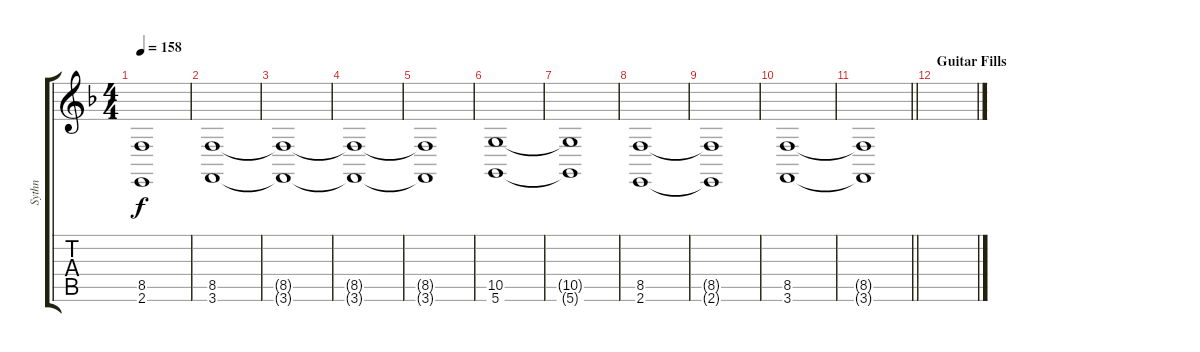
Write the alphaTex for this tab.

\track ("Sythn" "Sythn") {instrument pad2warm}
\staff {score tabs}
\tuning (E4 B3 G3 D3 A2 D2) {hide}
\ts (4 4)
\tempo 158
\clef g2
\ks f
(8.5{t} 2.6{t}).1{dy f} |
(8.5 3.6).1 |
(8.5{t} 3.6{t}).1 |
(8.5{t} 3.6{t}).1 |
(8.5{t} 3.6{t}).1 |
(10.5 5.6).1 |
(10.5{t} 5.6{t}).1 |
(8.5 2.6).1 |
(8.5{t} 2.6{t}).1 |
(8.5 3.6).1 |
\barLineRight lightlight
(8.5{t} 3.6{t}).1 |
\section ("" "Guitar Fills")
